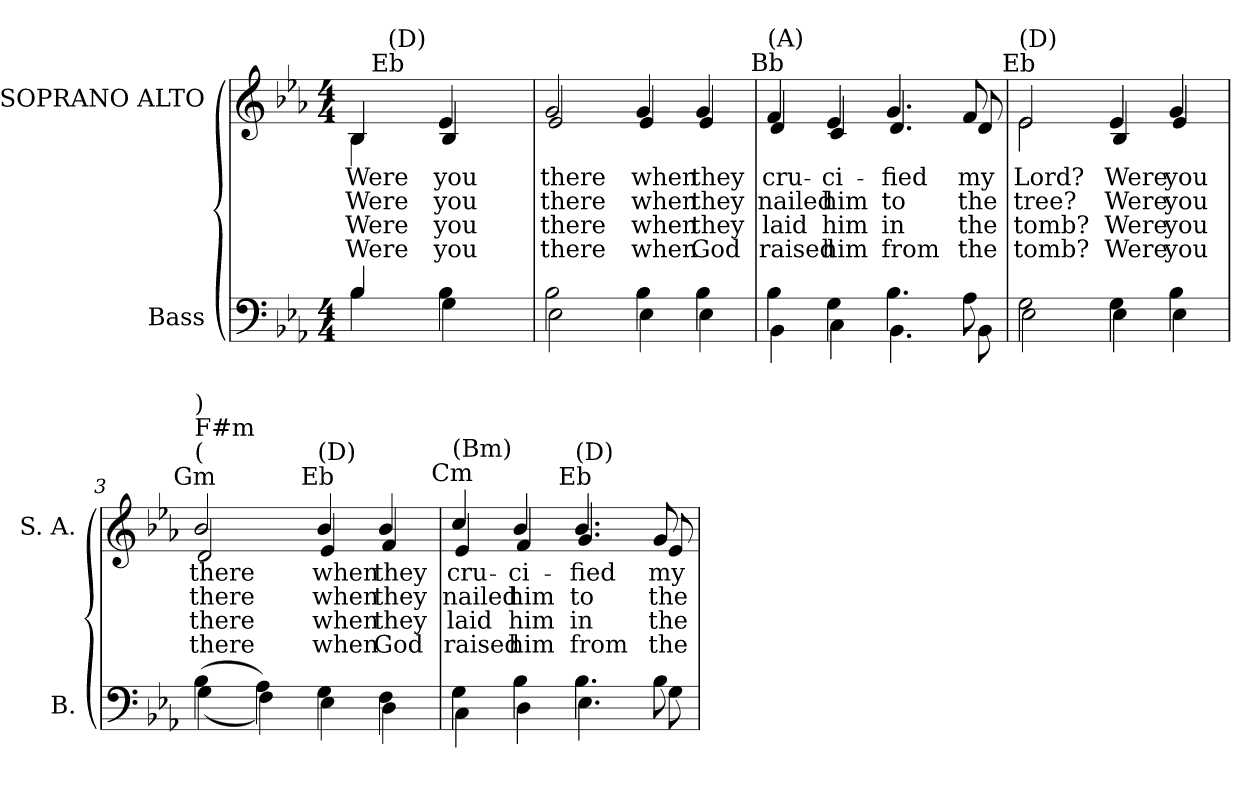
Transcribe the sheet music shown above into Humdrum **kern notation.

**kern	**kern	**text	**text	**text	**text
*part2	*part1	*part1	*part1	*part1	*part1
*staff2	*staff1	*staff1	*staff1	*staff1	*staff1
*I"Bass	*I"SOPRANO ALTO	*	*	*	*
*I'B.	*I'S. A.	*	*	*	*
!!LO:PB:g=z
*clefF4	*clefG2	*	*	*	*
*k[b-e-a-]	*k[b-e-a-]	*	*	*	*
*E-:	*E-:	*	*	*	*
*M4/4	*M4/4	*	*	*	*
=	=	=	=	=	=
*^	*	*	*	*	*
!	!	!LO:TX:a:i:t=Capo 1&colon;	!	!	!	!
!	!	!LO:TX:b:cj:t=1	!	!	!	!
!	!	!LO:TX:b:cj:t=2	!	!	!	!
!	!	!LO:TX:b:cj:t=3	!	!	!	!
!	!	!LO:TX:b:cj:t=4	!	!	!	!
!	!	!	!LO:LY:b:color=#000000	!LO:LY:b:color=#000000	!LO:LY:b:color=#000000	!LO:LY:b:color=#000000
*	*	*^	*	*	*	*
*	*	*	*^	*	*	*	*
4B-i/	4B-i\	4B-i/	4B-i\	32ryy	Were	Were	Were	Were
.	.	.	.	64ryy	.	.	.	.
.	.	.	.	128ryy	.	.	.	.
.	.	.	.	512ryy	.	.	.	.
!	!	!	!	!LO:TX:a:cj:t=Eb	!	!	!	!
!	!	!	!	!LO:TX:t=(D)	!	!	!	!
.	.	.	.	4ryy	.	.	.	.
!	!	!	!	!	!LO:LY:b:color=#000000	!LO:LY:b:color=#000000	!LO:LY:b:color=#000000	!LO:LY:b:color=#000000
4B-i\	4Gi\	4e-i/	4B-i/	.	you	you	you	you
.	.	.	.	8ryy	.	.	.	.
.	.	.	.	16ryy	.	.	.	.
.	.	.	.	256.ryy	.	.	.	.
*	*	*v	*v	*v	*	*	*	*
=	=	=	=	=	=	=
*	*	*^	*	*	*	*
*	*	*	*^	*	*	*	*
!	!	!	!	!	!LO:LY:b:color=#000000	!LO:LY:b:color=#000000	!LO:LY:b:color=#000000	!LO:LY:b:color=#000000
*	*	*	*v	*v	*	*	*	*
2B-i\	2E-i\	2gi/	2e-i/	there	there	there	there
!	!	!	!	!LO:LY:b:color=#000000	!LO:LY:b:color=#000000	!LO:LY:b:color=#000000	!LO:LY:b:color=#000000
4B-i\	4E-i\	4gi/	4e-i/	when	when	when	when
!	!	!	!	!LO:LY:b:color=#000000	!LO:LY:b:color=#000000	!LO:LY:b:color=#000000	!LO:LY:b:color=#000000
4B-i\	4E-i\	4gi/	4e-i/	they	they	they	God
=1	=1	=1	=1	=1	=1	=1	=1
!	!	!LO:TX:a:cj:t=Bb	!	!	!	!	!
!	!	!LO:TX:t=(A)	!	!	!	!	!
!	!	!	!	!LO:LY:b:color=#000000	!LO:LY:b:color=#000000	!LO:LY:b:color=#000000	!LO:LY:b:color=#000000
4B-i\	4BB-i\	4fi/	4di/	cru-	nailed	laid	raised
!	!	!	!	!LO:LY:b:color=#000000	!LO:LY:b:color=#000000	!LO:LY:b:color=#000000	!LO:LY:b:color=#000000
4Gi\	4Ci\	4e-i/	4ci/	-ci-	him	him	him
!	!	!	!	!LO:LY:b:color=#000000	!LO:LY:b:color=#000000	!LO:LY:b:color=#000000	!LO:LY:b:color=#000000
4.B-i\	4.BB-i\	4.gi/	4.di/	-fied	to	in	from
!	!	!	!	!LO:LY:b:color=#000000	!LO:LY:b:color=#000000	!LO:LY:b:color=#000000	!LO:LY:b:color=#000000
8A-i\	8BB-i\	8fi/	8di/	my	the	the	the
=2	=2	=2	=2	=2	=2	=2	=2
!	!	!LO:TX:a:cj:t=Eb	!	!	!	!	!
!	!	!LO:TX:t=(D)	!	!	!	!	!
!	!	!	!	!LO:LY:b:color=#000000	!LO:LY:b:color=#000000	!LO:LY:b:color=#000000	!LO:LY:b:color=#000000
2Gi\	2E-i\	2e-i/	2e-i\	Lord?	tree?	tomb?	tomb?
!	!	!	!	!LO:LY:b:color=#000000	!LO:LY:b:color=#000000	!LO:LY:b:color=#000000	!LO:LY:b:color=#000000
4Gi\	4E-i\	4e-i/	4B-i/	Were	Were	Were	Were
!	!	!	!	!LO:LY:b:color=#000000	!LO:LY:b:color=#000000	!LO:LY:b:color=#000000	!LO:LY:b:color=#000000
4B-i\	4E-i\	4gi/	4e-i/	you	you	you	you
!!LO:LB:g=z	!!
=3	=3	=3	=3	=3	=3	=3	=3
!	!	!LO:TX:a:cj:t=Gm	!	!	!	!	!
!	!	!LO:TX:t=(	!	!	!	!	!
!	!	!LO:TX:t=F#m	!	!	!	!	!
!	!	!LO:TX:t=)	!	!	!	!	!
!	!	!	!	!LO:LY:b:color=#000000	!LO:LY:b:color=#000000	!LO:LY:b:color=#000000	!LO:LY:b:color=#000000
(4B-i\	(4Gi\	2b-i/	2di/	there	there	there	there
4A-i\)	4Fi\)	.	.	.	.	.	.
!	!	!LO:TX:a:cj:t=Eb	!	!	!	!	!
!	!	!LO:TX:t=(D)	!	!	!	!	!
!	!	!	!	!LO:LY:b:color=#000000	!LO:LY:b:color=#000000	!LO:LY:b:color=#000000	!LO:LY:b:color=#000000
4Gi\	4E-i\	4b-i/	4e-i/	when	when	when	when
!	!	!	!	!LO:LY:b:color=#000000	!LO:LY:b:color=#000000	!LO:LY:b:color=#000000	!LO:LY:b:color=#000000
4Fi\	4Di\	4b-i/	4fi/	they	they	they	God
=4	=4	=4	=4	=4	=4	=4	=4
!	!	!LO:TX:a:cj:t=Cm	!	!	!	!	!
!	!	!LO:TX:t=(Bm)	!	!	!	!	!
!	!	!	!	!LO:LY:b:color=#000000	!LO:LY:b:color=#000000	!LO:LY:b:color=#000000	!LO:LY:b:color=#000000
4Gi\	4Ci\	4cci/	4e-i/	cru-	nailed	laid	raised
!	!	!	!	!LO:LY:b:color=#000000	!LO:LY:b:color=#000000	!LO:LY:b:color=#000000	!LO:LY:b:color=#000000
4B-i\	4Di\	4b-i/	4fi/	-ci-	him	him	him
!	!	!LO:TX:a:cj:t=Eb	!	!	!	!	!
!	!	!LO:TX:t=(D)	!	!	!	!	!
!	!	!	!	!LO:LY:b:color=#000000	!LO:LY:b:color=#000000	!LO:LY:b:color=#000000	!LO:LY:b:color=#000000
4.B-i\	4.E-i\	4.b-i/	4.gi/	-fied	to	in	from
!	!	!	!	!LO:LY:b:color=#000000	!LO:LY:b:color=#000000	!LO:LY:b:color=#000000	!LO:LY:b:color=#000000
8B-i\	8Gi\	8gi/	8e-i/	my	the	the	the
*v	*v	*	*	*	*	*	*
*	*v	*v	*	*	*	*
=	=	=	=	=	=
*-	*-	*-	*-	*-	*-
